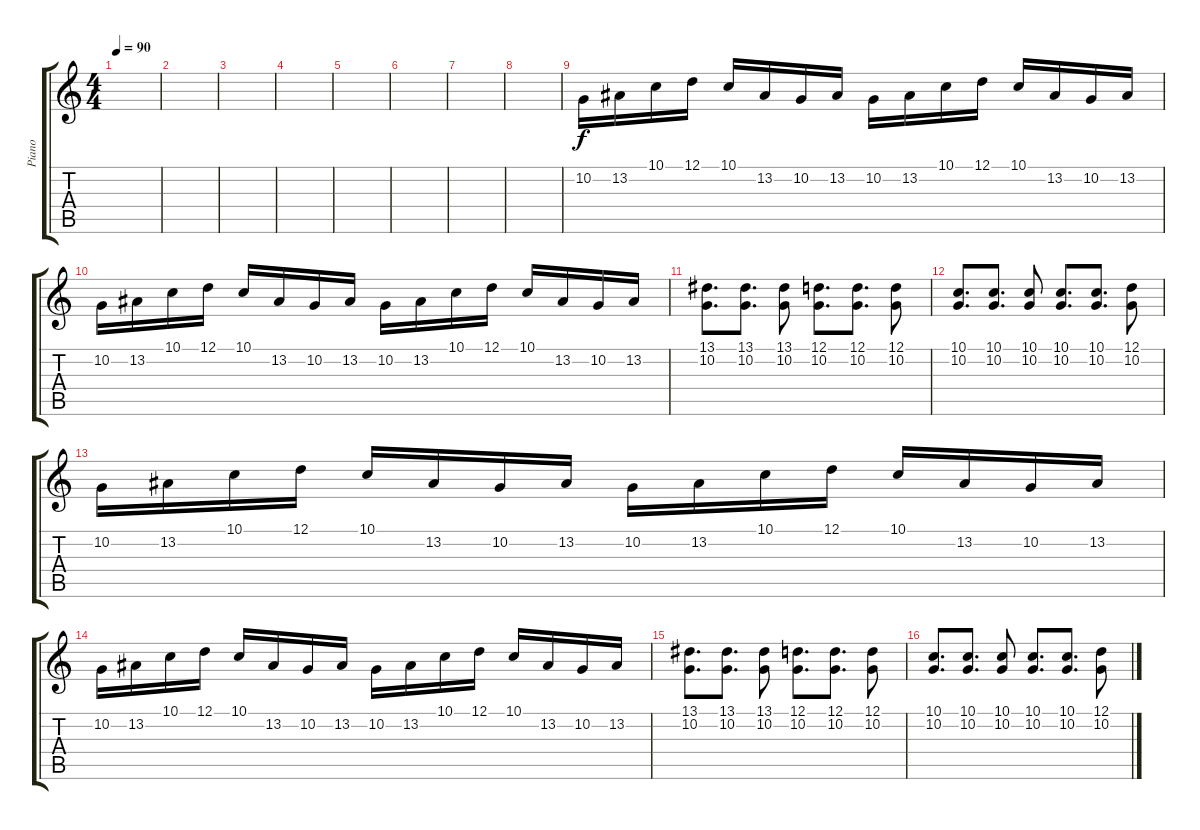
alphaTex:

\track ("Piano" "Piano") {instrument electricgrandpiano}
\staff {score tabs}
\tuning (D4 A3 F3 C3 G2 C2) {hide}
\ts (4 4)
\tempo 90
\clef g2
\ks c
|
|
|
|
|
|
|
|
10.2.16 13.2.16 10.1.16 12.1.16 10.1.16 13.2.16 10.2.16 13.2.16 10.2.16 13.2.16 10.1.16 12.1.16 10.1.16 13.2.16 10.2.16 13.2.16 |
10.2.16 13.2.16 10.1.16 12.1.16 10.1.16 13.2.16 10.2.16 13.2.16 10.2.16 13.2.16 10.1.16 12.1.16 10.1.16 13.2.16 10.2.16 13.2.16 |
(13.1 10.2).8{d} (13.1 10.2).8{d} (13.1 10.2).8 (12.1 10.2).8{d} (12.1 10.2).8{d} (12.1 10.2).8 |
(10.1 10.2).8{d} (10.1 10.2).8{d} (10.1 10.2).8 (10.1 10.2).8{d} (10.1 10.2).8{d} (12.1 10.2).8 |
10.2.16 13.2.16 10.1.16 12.1.16 10.1.16 13.2.16 10.2.16 13.2.16 10.2.16 13.2.16 10.1.16 12.1.16 10.1.16 13.2.16 10.2.16 13.2.16 |
10.2.16 13.2.16 10.1.16 12.1.16 10.1.16 13.2.16 10.2.16 13.2.16 10.2.16 13.2.16 10.1.16 12.1.16 10.1.16 13.2.16 10.2.16 13.2.16 |
(13.1 10.2).8{d} (13.1 10.2).8{d} (13.1 10.2).8 (12.1 10.2).8{d} (12.1 10.2).8{d} (12.1 10.2).8 |
(10.1 10.2).8{d} (10.1 10.2).8{d} (10.1 10.2).8 (10.1 10.2).8{d} (10.1 10.2).8{d} (12.1 10.2).8
